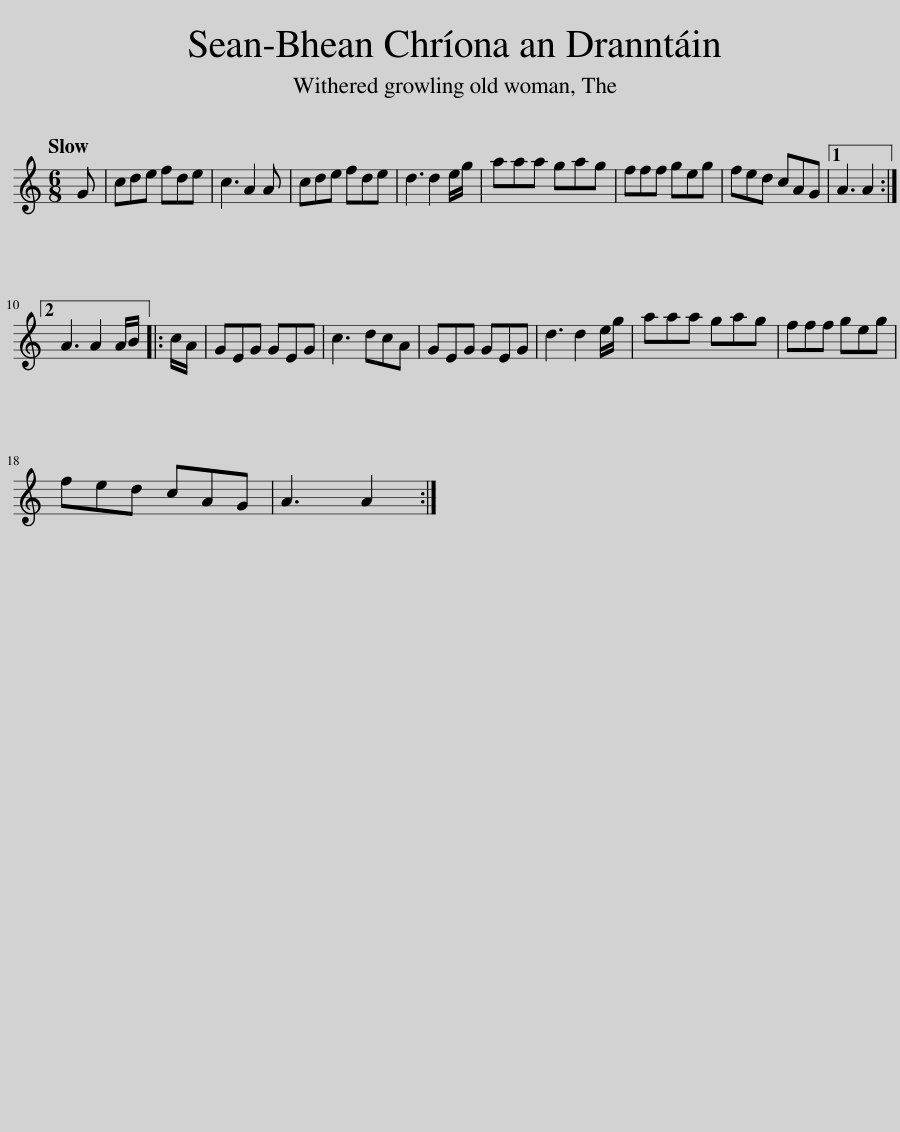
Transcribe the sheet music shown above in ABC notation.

X:1
L:1/8
Q:1/4=120
M:6/8
I:linebreak $
K:C
V:1 treble
V:1
 G | cde fde | c3 A2 A | cde fde | d3 d2 e/g/ | %5
 aaa gag | fff geg | fed cAG |1 A3 A2 :|2$ A3 A2 A/B/ |: %10
 c/A/ | GEG GEG | c3 dcA | GEG GEG | d3 d2 e/g/ | %15
 aaa gag | fff geg |$ fed cAG | A3 A2 :| %19
